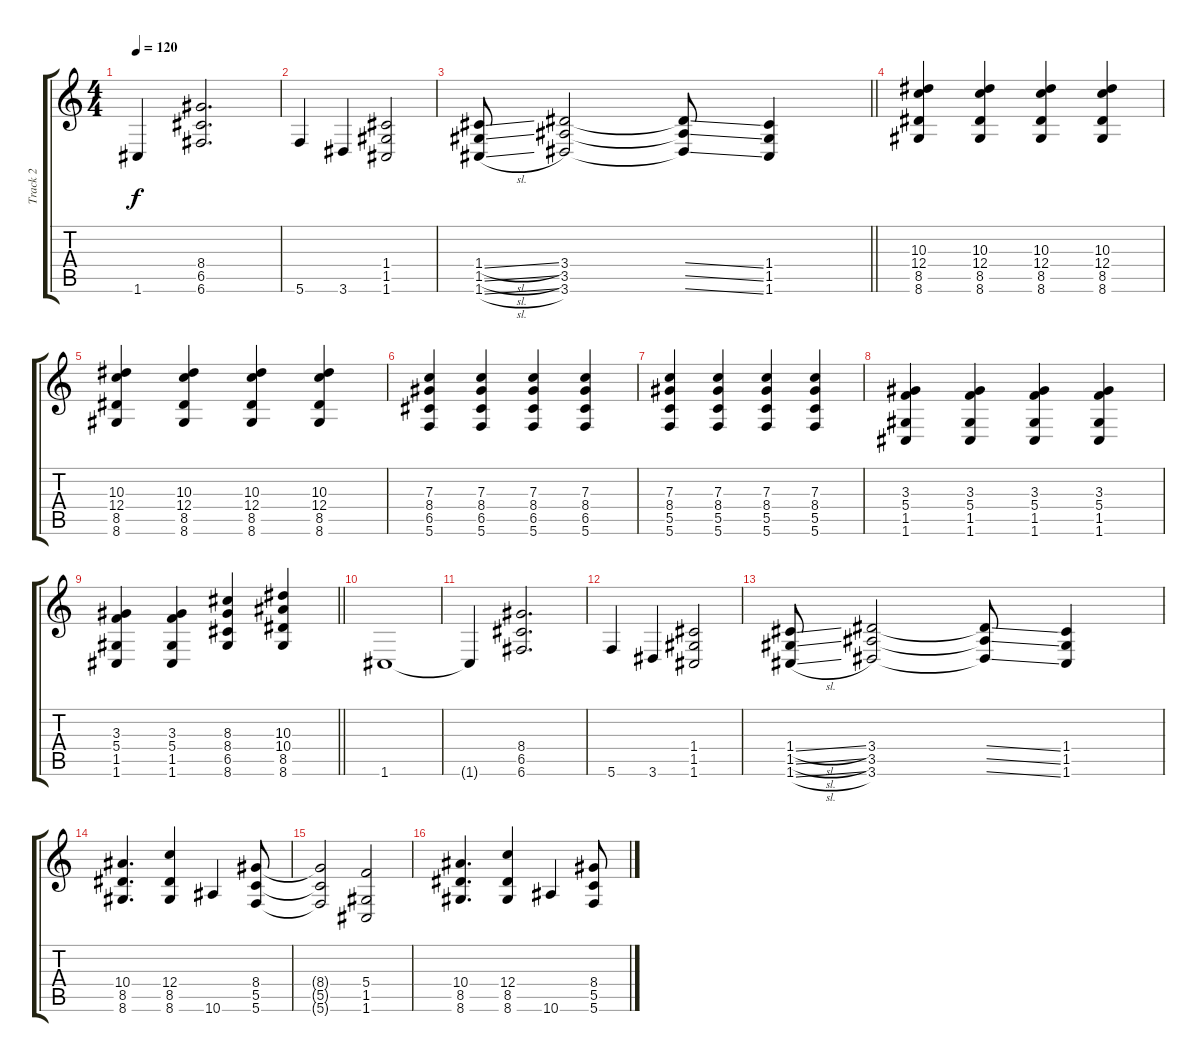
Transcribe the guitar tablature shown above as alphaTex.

\track ("Track 2" "Track 2") {instrument distortionguitar}
\staff {score tabs}
\tuning (D4 A3 F3 C3 G2 C2) {hide}
\ts (4 4)
\tempo 120
\clef g2
\ks c
1.6{t}.4{dy f} (8.4 6.5 6.6).2{d} |
5.6.4 3.6.4 (1.4 1.5 1.6).2 |
\barLineRight lightlight
(1.4{sl} 1.5{sl} 1.6{sl}).8 (3.4 3.5 3.6).2 (3.4{ss t} 3.5{ss t} 3.6{ss t}).8 (1.4 1.5 1.6).4 |
\section ("" "")
(10.3 12.4 8.5 8.6).4 (10.3 12.4 8.5 8.6).4 (10.3 12.4 8.5 8.6).4 (10.3 12.4 8.5 8.6).4 |
(10.3 12.4 8.5 8.6).4 (10.3 12.4 8.5 8.6).4 (10.3 12.4 8.5 8.6).4 (10.3 12.4 8.5 8.6).4 |
(7.3 8.4 6.5 5.6).4 (7.3 8.4 6.5 5.6).4 (7.3 8.4 6.5 5.6).4 (7.3 8.4 6.5 5.6).4 |
(7.3 8.4 5.5 5.6).4 (7.3 8.4 5.5 5.6).4 (7.3 8.4 5.5 5.6).4 (7.3 8.4 5.5 5.6).4 |
(3.3 5.4 1.5 1.6).4 (3.3 5.4 1.5 1.6).4 (3.3 5.4 1.5 1.6).4 (3.3 5.4 1.5 1.6).4 |
\barLineRight lightlight
(3.3 5.4 1.5 1.6).4 (3.3 5.4 1.5 1.6).4 (8.3 8.4 6.5 8.6).4 (10.3 10.4 8.5 8.6).4 |
\section ("" "")
1.6.1 |
1.6{t}.4 (8.4 6.5 6.6).2{d} |
5.6.4 3.6.4 (1.4 1.5 1.6).2 |
(1.4{sl} 1.5{sl} 1.6{sl}).8 (3.4 3.5 3.6).2 (3.4{ss t} 3.5{ss t} 3.6{ss t}).8 (1.4 1.5 1.6).4 |
(10.4 8.5 8.6).4{d} (12.4 8.5 8.6).4 10.6.4 (8.4 5.5 5.6).8 |
(8.4{t} 5.5{t} 5.6{t}).2 (5.4 1.5 1.6).2 |
(10.4 8.5 8.6).4{d} (12.4 8.5 8.6).4 10.6.4 (8.4 5.5 5.6).8
